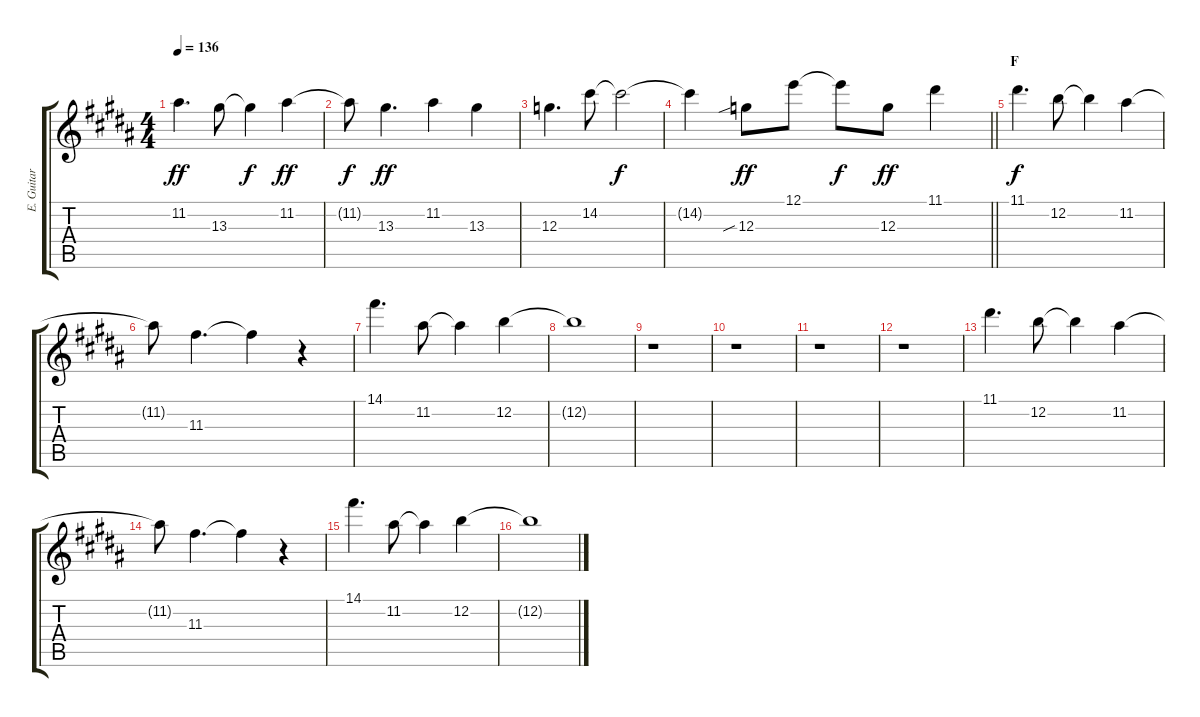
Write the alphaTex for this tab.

\track ("E. Guitar I" "E. Guitar ") {instrument electricguitarjazz}
\staff {score tabs}
\tuning (E4 B3 G3 D3 A2 D2) {hide}
\ts (4 4)
\tempo 136
\clef g2
\ks b
11.2.4{d dy ff} 13.3.8 13.3{t}.4{dy f} 11.2.4{dy ff} |
11.2{t}.8{dy f} 13.3.4{d dy ff} 11.2.4 13.3.4 |
12.3.4{d} 14.2.8 14.2{t}.2{dy f} |
\barLineRight lightlight
14.2{t}.4 12.3{sib}.8{dy ff} 12.1.8 12.1{t}.8{dy f} 12.3.8{dy ff} 11.1.4 |
\section ("" "F")
11.1.4{d dy f} 12.2.8 12.2{t}.4 11.2.4 |
11.2{t}.8 11.3.4{d} 11.3{t}.4 r.4 |
14.1.4{d} 11.2.8 11.2{t}.4 12.2.4 |
12.2{t}.1 |
r.1 |
r.1 |
r.1 |
r.1 |
11.1.4{d} 12.2.8 12.2{t}.4 11.2.4 |
11.2{t}.8 11.3.4{d} 11.3{t}.4 r.4 |
14.1.4{d} 11.2.8 11.2{t}.4 12.2.4 |
12.2{t}.1
